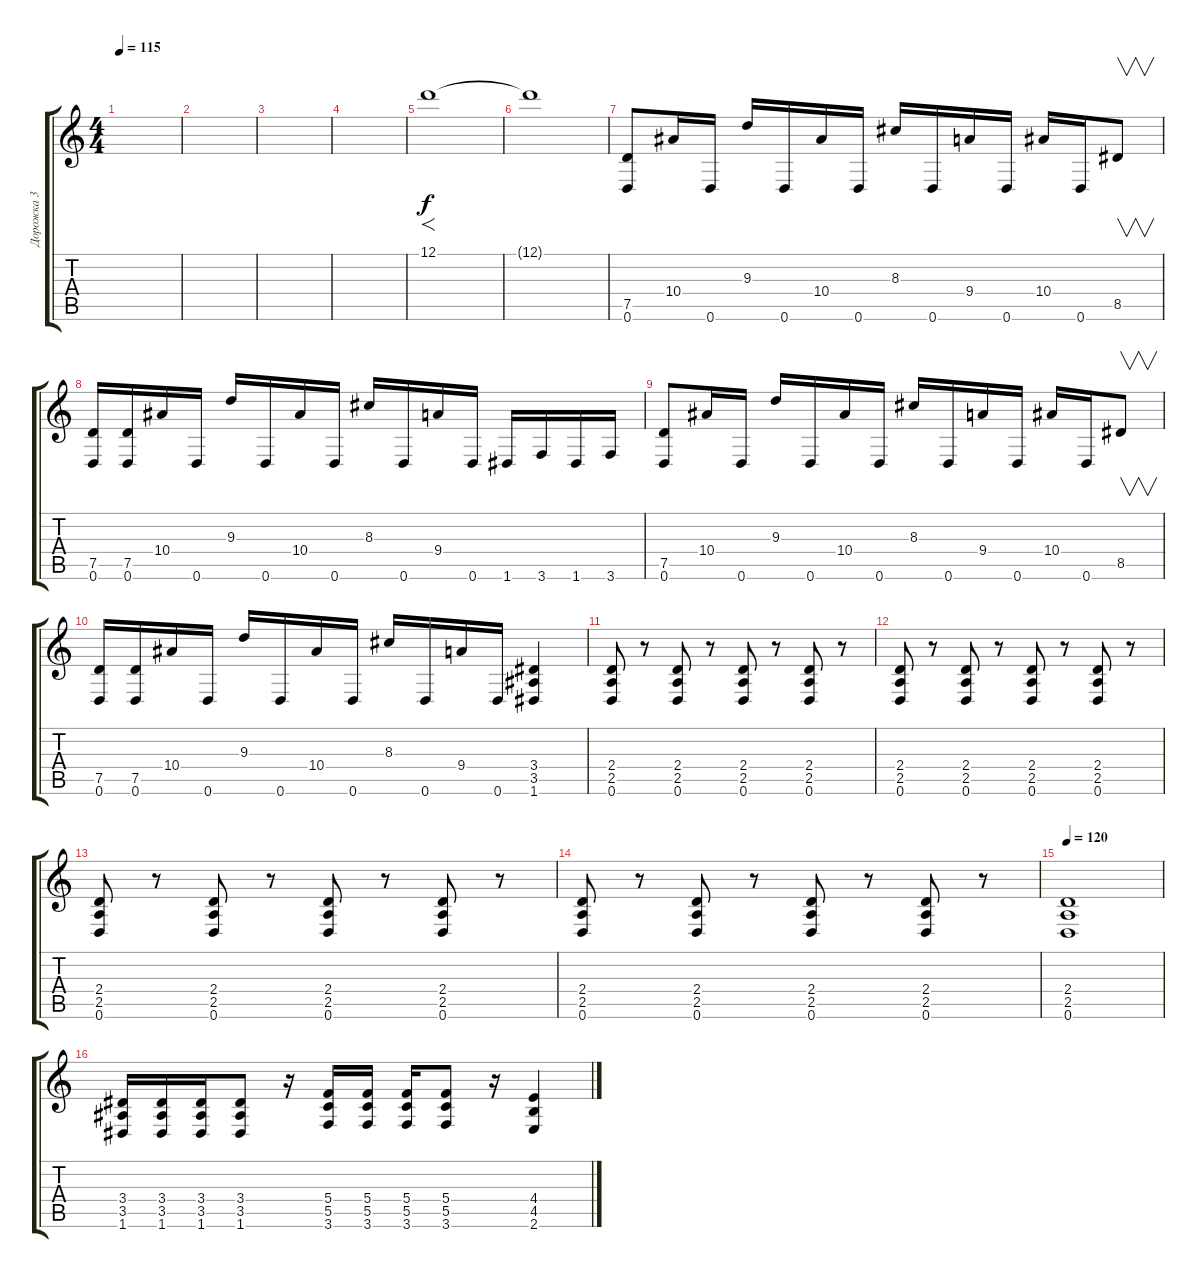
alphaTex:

\track ("Дорожка 3" "Дорожка 3") {instrument overdrivenguitar}
\staff {score tabs}
\tuning (D4 A3 F3 C3 G2 D2) {hide}
\ts (4 4)
\tempo 115
\tempo 80
\tempo 115
\clef g2
\ks c
|
|
|
|
12.1.1{f} |
12.1{t}.1 |
(7.5 0.6).8 10.4.16 0.6.16 9.3.16 0.6.16 10.4.16 0.6.16 8.3.16 0.6.16 9.4.16 0.6.16 10.4.16 0.6.16 8.5.8{v} |
(7.5 0.6).16 (7.5 0.6).16 10.4.16 0.6.16 9.3.16 0.6.16 10.4.16 0.6.16 8.3.16 0.6.16 9.4.16 0.6.16 1.6.16 3.6.16 1.6.16 3.6.16 |
(7.5 0.6).8 10.4.16 0.6.16 9.3.16 0.6.16 10.4.16 0.6.16 8.3.16 0.6.16 9.4.16 0.6.16 10.4.16 0.6.16 8.5.8{v} |
(7.5 0.6).16 (7.5 0.6).16 10.4.16 0.6.16 9.3.16 0.6.16 10.4.16 0.6.16 8.3.16 0.6.16 9.4.16 0.6.16 (3.4 3.5 1.6).4 |
(2.4 2.5 0.6).8 r.8 (2.4 2.5 0.6).8 r.8 (2.4 2.5 0.6).8 r.8 (2.4 2.5 0.6).8 r.8 |
(2.4 2.5 0.6).8 r.8 (2.4 2.5 0.6).8 r.8 (2.4 2.5 0.6).8 r.8 (2.4 2.5 0.6).8 r.8 |
(2.4 2.5 0.6).8 r.8 (2.4 2.5 0.6).8 r.8 (2.4 2.5 0.6).8 r.8 (2.4 2.5 0.6).8 r.8 |
(2.4 2.5 0.6).8 r.8 (2.4 2.5 0.6).8 r.8 (2.4 2.5 0.6).8 r.8 (2.4 2.5 0.6).8 r.8 |
\tempo 120
(2.4 2.5 0.6).1 |
(3.4 3.5 1.6).16 (3.4 3.5 1.6).16 (3.4 3.5 1.6).16 (3.4 3.5 1.6).8 r.16 (5.4 5.5 3.6).16 (5.4 5.5 3.6).16 (5.4 5.5 3.6).16 (5.4 5.5 3.6).8 r.16 (4.4 4.5 2.6).4
